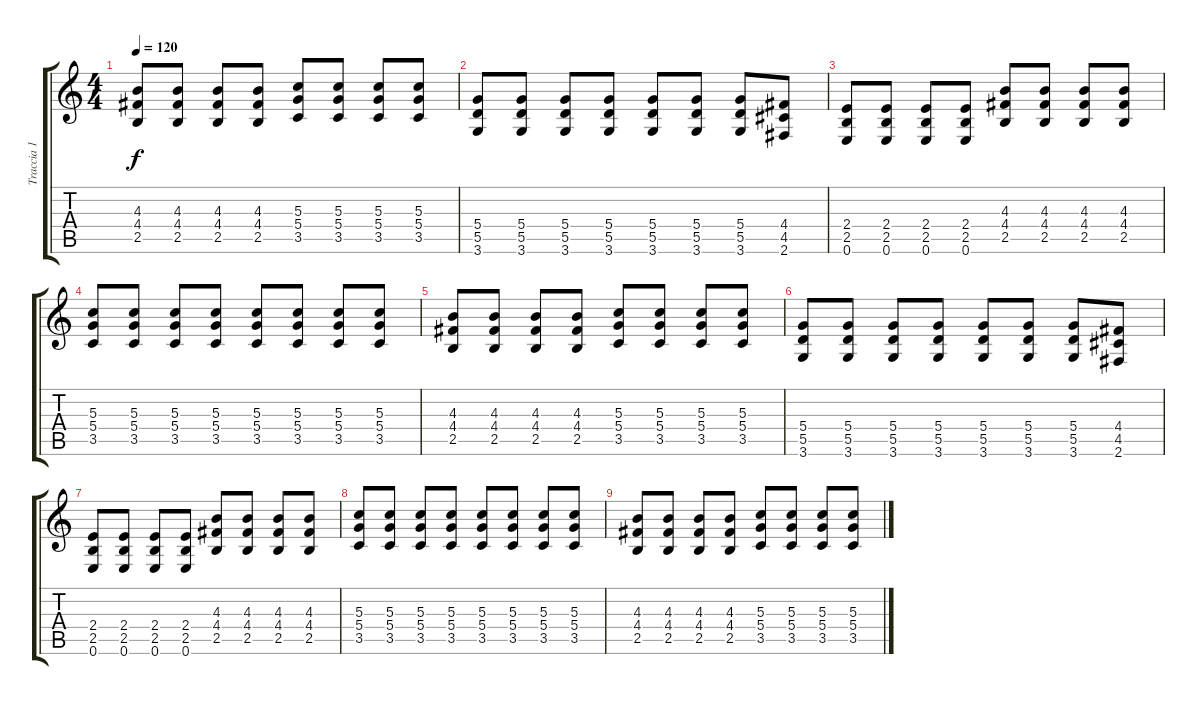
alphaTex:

\track ("Traccia 1" "Traccia 1") {instrument distortionguitar}
\staff {score tabs}
\tuning (E4 B3 G3 D3 A2 E2) {hide}
\ts (4 4)
\tempo 120
\clef g2
\ks c
(4.3 4.4 2.5).8{dy f} (4.3 4.4 2.5).8 (4.3 4.4 2.5).8 (4.3 4.4 2.5).8 (5.3 5.4 3.5).8 (5.3 5.4 3.5).8 (5.3 5.4 3.5).8 (5.3 5.4 3.5).8 |
(5.4 5.5 3.6).8 (5.4 5.5 3.6).8 (5.4 5.5 3.6).8 (5.4 5.5 3.6).8 (5.4 5.5 3.6).8 (5.4 5.5 3.6).8 (5.4 5.5 3.6).8 (4.4 4.5 2.6).8 |
(2.4 2.5 0.6).8 (2.4 2.5 0.6).8 (2.4 2.5 0.6).8 (2.4 2.5 0.6).8 (4.3 4.4 2.5).8 (4.3 4.4 2.5).8 (4.3 4.4 2.5).8 (4.3 4.4 2.5).8 |
(5.3 5.4 3.5).8 (5.3 5.4 3.5).8 (5.3 5.4 3.5).8 (5.3 5.4 3.5).8 (5.3 5.4 3.5).8 (5.3 5.4 3.5).8 (5.3 5.4 3.5).8 (5.3 5.4 3.5).8 |
(4.3 4.4 2.5).8 (4.3 4.4 2.5).8 (4.3 4.4 2.5).8 (4.3 4.4 2.5).8 (5.3 5.4 3.5).8 (5.3 5.4 3.5).8 (5.3 5.4 3.5).8 (5.3 5.4 3.5).8 |
(5.4 5.5 3.6).8 (5.4 5.5 3.6).8 (5.4 5.5 3.6).8 (5.4 5.5 3.6).8 (5.4 5.5 3.6).8 (5.4 5.5 3.6).8 (5.4 5.5 3.6).8 (4.4 4.5 2.6).8 |
(2.4 2.5 0.6).8 (2.4 2.5 0.6).8 (2.4 2.5 0.6).8 (2.4 2.5 0.6).8 (4.3 4.4 2.5).8 (4.3 4.4 2.5).8 (4.3 4.4 2.5).8 (4.3 4.4 2.5).8 |
(5.3 5.4 3.5).8 (5.3 5.4 3.5).8 (5.3 5.4 3.5).8 (5.3 5.4 3.5).8 (5.3 5.4 3.5).8 (5.3 5.4 3.5).8 (5.3 5.4 3.5).8 (5.3 5.4 3.5).8 |
(4.3 4.4 2.5).8 (4.3 4.4 2.5).8 (4.3 4.4 2.5).8 (4.3 4.4 2.5).8 (5.3 5.4 3.5).8 (5.3 5.4 3.5).8 (5.3 5.4 3.5).8 (5.3 5.4 3.5).8
